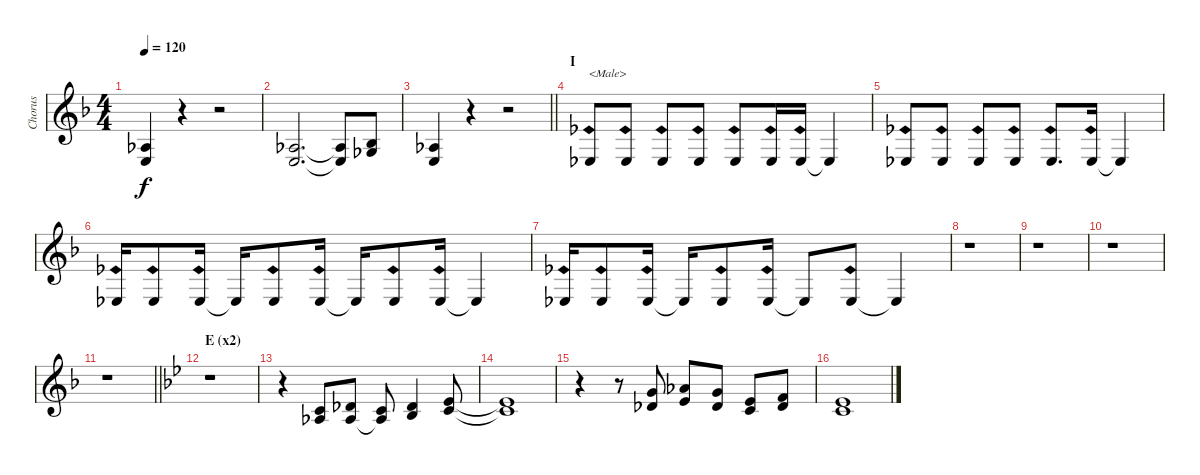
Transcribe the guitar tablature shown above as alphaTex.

\track ("Chorus" "Chorus") {instrument lead6voice}
\staff {score}
\tuning (D4 A3 F3 C3 G2 D2) {hide}
\ts (4 4)
\tempo 120
\clef g2
\ks f
(3.3 4.4).4{dy f} r.4 r.2 |
(3.3 4.4).2{d} (3.3{t} 4.4{t}).8 (1.2 1.3).8 |
\barLineRight lightlight
(3.3 4.4).4 r.4 r.2 |
\section ("" "I")
3.4{sh 12}.8{txt "<Male>" instrument lead6voice} 3.4{sh 12}.8 3.4{sh 12}.8 3.4{sh 12}.8 3.4{sh 12}.8 3.4{sh 12}.16 3.4{sh 12}.16 3.4{t}.4 |
3.4{sh 12}.8 3.4{sh 12}.8 3.4{sh 12}.8 3.4{sh 12}.8 3.4{sh 12}.8{d} 3.4{sh 12}.16 3.4{t}.4 |
3.4{sh 12}.16 3.4{sh 12}.8 3.4{sh 12}.16 3.4{t}.16 3.4{sh 12}.8 3.4{sh 12}.16 3.4{t}.16 3.4{sh 12}.8 3.4{sh 12}.16 3.4{t}.4 |
3.4{sh 12}.16 3.4{sh 12}.8 3.4{sh 12}.16 3.4{t}.16 3.4{sh 12}.8 3.4{sh 12}.16 3.4{t}.8 3.4{sh 12}.8 3.4{t}.4 |
r.1 |
r.1 |
r.1 |
\barLineRight lightlight
r.1 |
\section ("" "E (x2)")
\ks bb
r.1 |
r.4 (3.2 3.3).8 (4.2 3.3).8 (3.2 3.3{t}).8 (4.2 5.3).4 (1.1 3.2).8 |
(1.1{t} 3.2{t}).1 |
r.4 r.8 (5.1 4.2).8 (6.1 6.2).8 (5.1 4.2).8 (1.1 3.2).8 (3.1 4.2).8 |
(1.1 3.2).1
